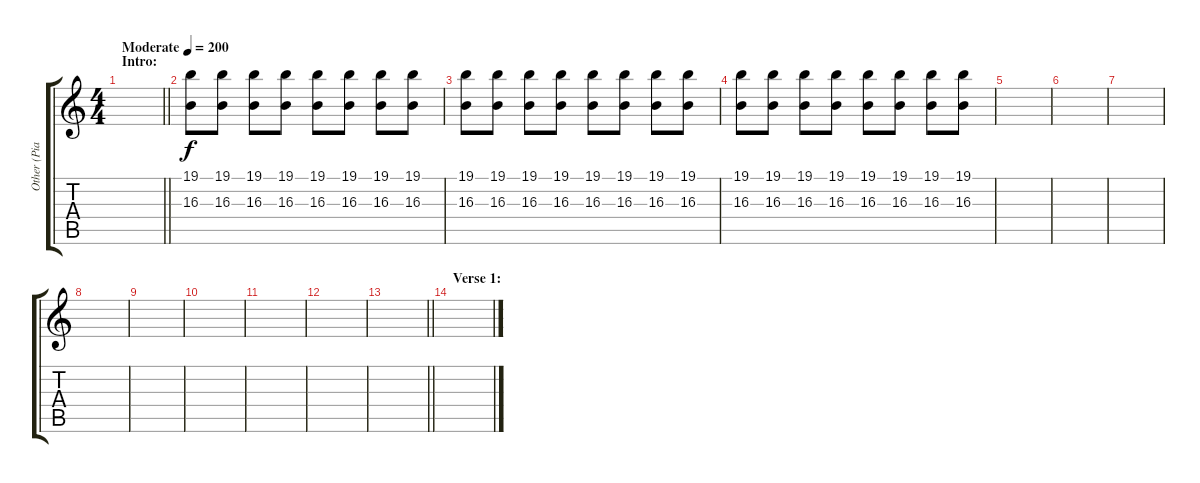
\track ("Other (Piano)" "Other (Pia") {instrument acousticgrandpiano bank 255}
\staff {score tabs}
\tuning (E4 B3 G3 D3 A2 E2) {hide}
\ts (4 4)
\section ("" "Intro:")
\tempo (200 "Moderate")
\clef g2
\barLineRight lightlight
\ks c
|
\section ("" "")
(19.1 16.3).8 (19.1 16.3).8 (19.1 16.3).8 (19.1 16.3).8 (19.1 16.3).8 (19.1 16.3).8 (19.1 16.3).8 (19.1 16.3).8 |
(19.1 16.3).8 (19.1 16.3).8 (19.1 16.3).8 (19.1 16.3).8 (19.1 16.3).8 (19.1 16.3).8 (19.1 16.3).8 (19.1 16.3).8 |
(19.1 16.3).8 (19.1 16.3).8 (19.1 16.3).8 (19.1 16.3).8 (19.1 16.3).8 (19.1 16.3).8 (19.1 16.3).8 (19.1 16.3).8 |
|
|
|
|
|
|
|
|
\barLineRight lightlight
|
\section ("" "Verse 1:")
